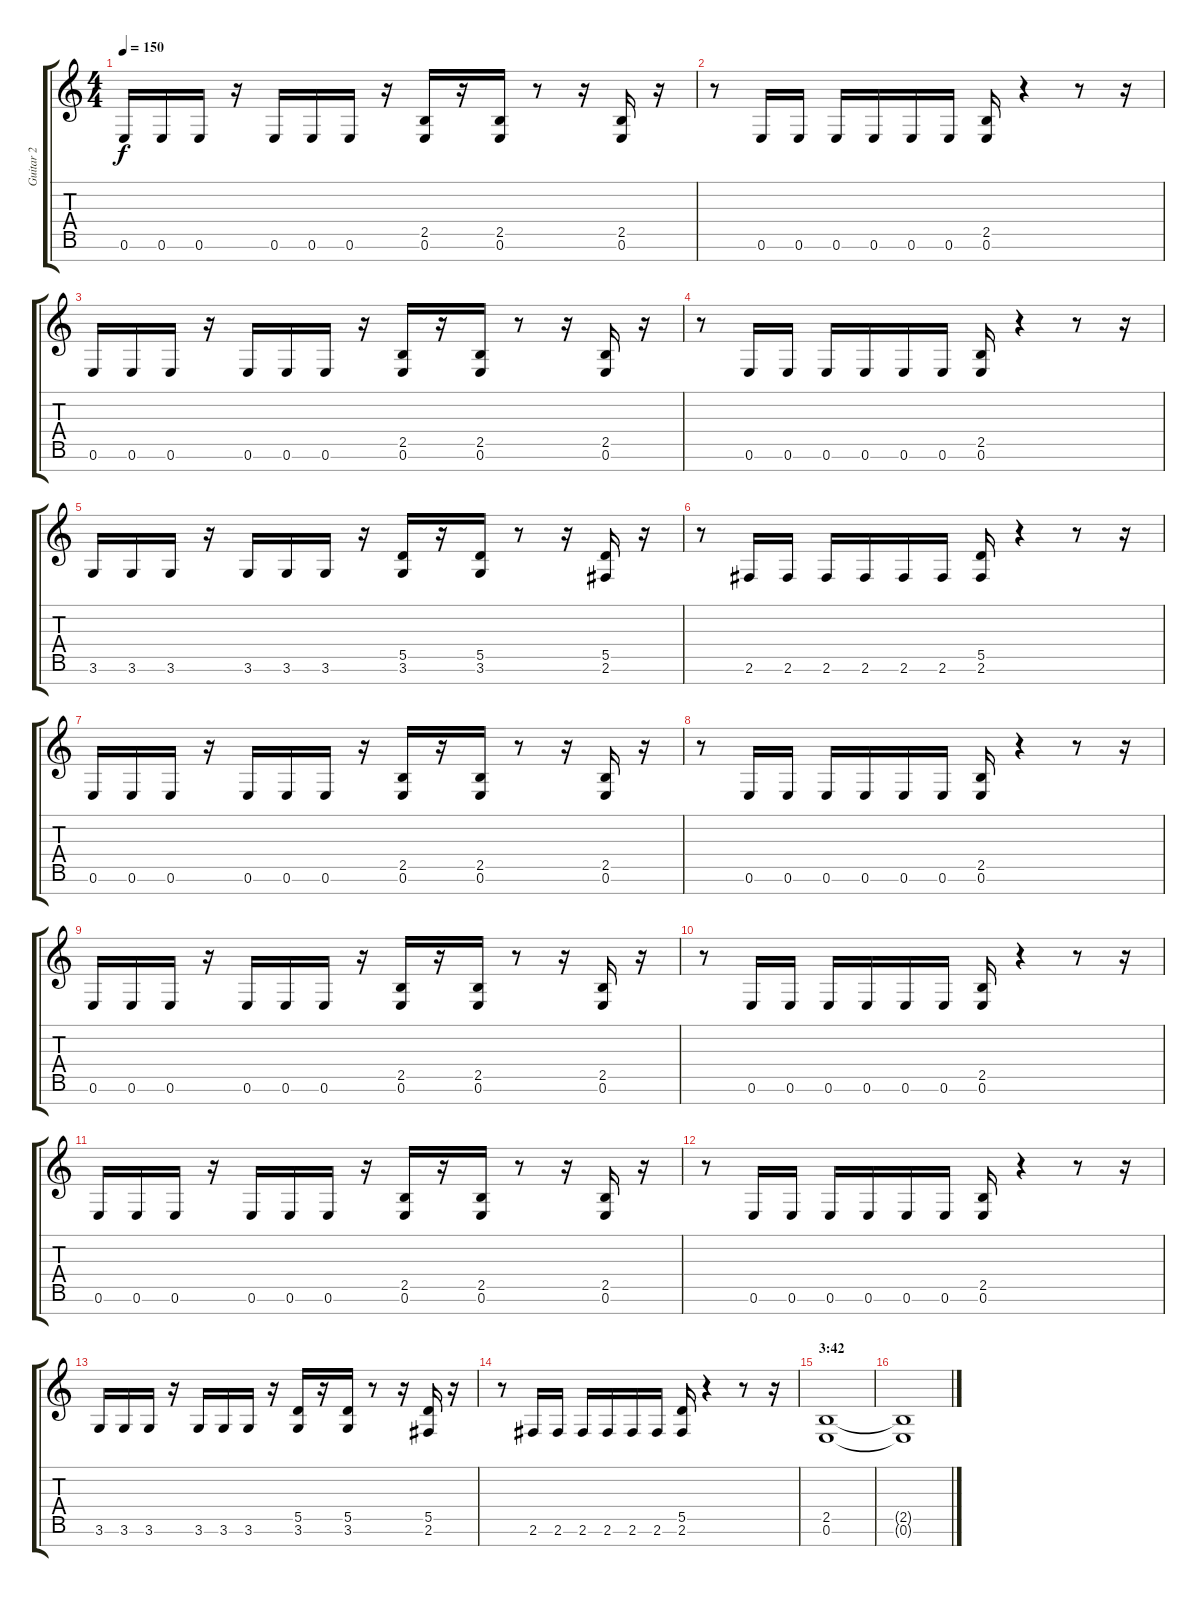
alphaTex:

\track ("Guitar 2" "Guitar 2") {instrument distortionguitar}
\staff {score tabs}
\tuning (E4 B3 G3 D3 A2 E2 B1) {hide}
\ts (4 4)
\tempo 150
\clef g2
\ks c
0.6.16{dy f} 0.6.16 0.6.16 r.16 0.6.16 0.6.16 0.6.16 r.16 (2.5 0.6).16 r.16 (2.5 0.6).16 r.8 r.16 (2.5 0.6).16 r.16 |
r.8 0.6.16 0.6.16 0.6.16 0.6.16 0.6.16 0.6.16 (2.5 0.6).16 r.4 r.8 r.16 |
0.6.16 0.6.16 0.6.16 r.16 0.6.16 0.6.16 0.6.16 r.16 (2.5 0.6).16 r.16 (2.5 0.6).16 r.8 r.16 (2.5 0.6).16 r.16 |
r.8 0.6.16 0.6.16 0.6.16 0.6.16 0.6.16 0.6.16 (2.5 0.6).16 r.4 r.8 r.16 |
3.6.16 3.6.16 3.6.16 r.16 3.6.16 3.6.16 3.6.16 r.16 (5.5 3.6).16 r.16 (5.5 3.6).16 r.8 r.16 (5.5 2.6).16 r.16 |
r.8 2.6.16 2.6.16 2.6.16 2.6.16 2.6.16 2.6.16 (5.5 2.6).16 r.4 r.8 r.16 |
0.6.16 0.6.16 0.6.16 r.16 0.6.16 0.6.16 0.6.16 r.16 (2.5 0.6).16 r.16 (2.5 0.6).16 r.8 r.16 (2.5 0.6).16 r.16 |
r.8 0.6.16 0.6.16 0.6.16 0.6.16 0.6.16 0.6.16 (2.5 0.6).16 r.4 r.8 r.16 |
0.6.16 0.6.16 0.6.16 r.16 0.6.16 0.6.16 0.6.16 r.16 (2.5 0.6).16 r.16 (2.5 0.6).16 r.8 r.16 (2.5 0.6).16 r.16 |
r.8 0.6.16 0.6.16 0.6.16 0.6.16 0.6.16 0.6.16 (2.5 0.6).16 r.4 r.8 r.16 |
0.6.16 0.6.16 0.6.16 r.16 0.6.16 0.6.16 0.6.16 r.16 (2.5 0.6).16 r.16 (2.5 0.6).16 r.8 r.16 (2.5 0.6).16 r.16 |
r.8 0.6.16 0.6.16 0.6.16 0.6.16 0.6.16 0.6.16 (2.5 0.6).16 r.4 r.8 r.16 |
3.6.16 3.6.16 3.6.16 r.16 3.6.16 3.6.16 3.6.16 r.16 (5.5 3.6).16 r.16 (5.5 3.6).16 r.8 r.16 (5.5 2.6).16 r.16 |
r.8 2.6.16 2.6.16 2.6.16 2.6.16 2.6.16 2.6.16 (5.5 2.6).16 r.4 r.8 r.16 |
\section ("" "3:42")
(2.5 0.6).1{volume 12} |
(2.5{t} 0.6{t}).1{volume 5}
